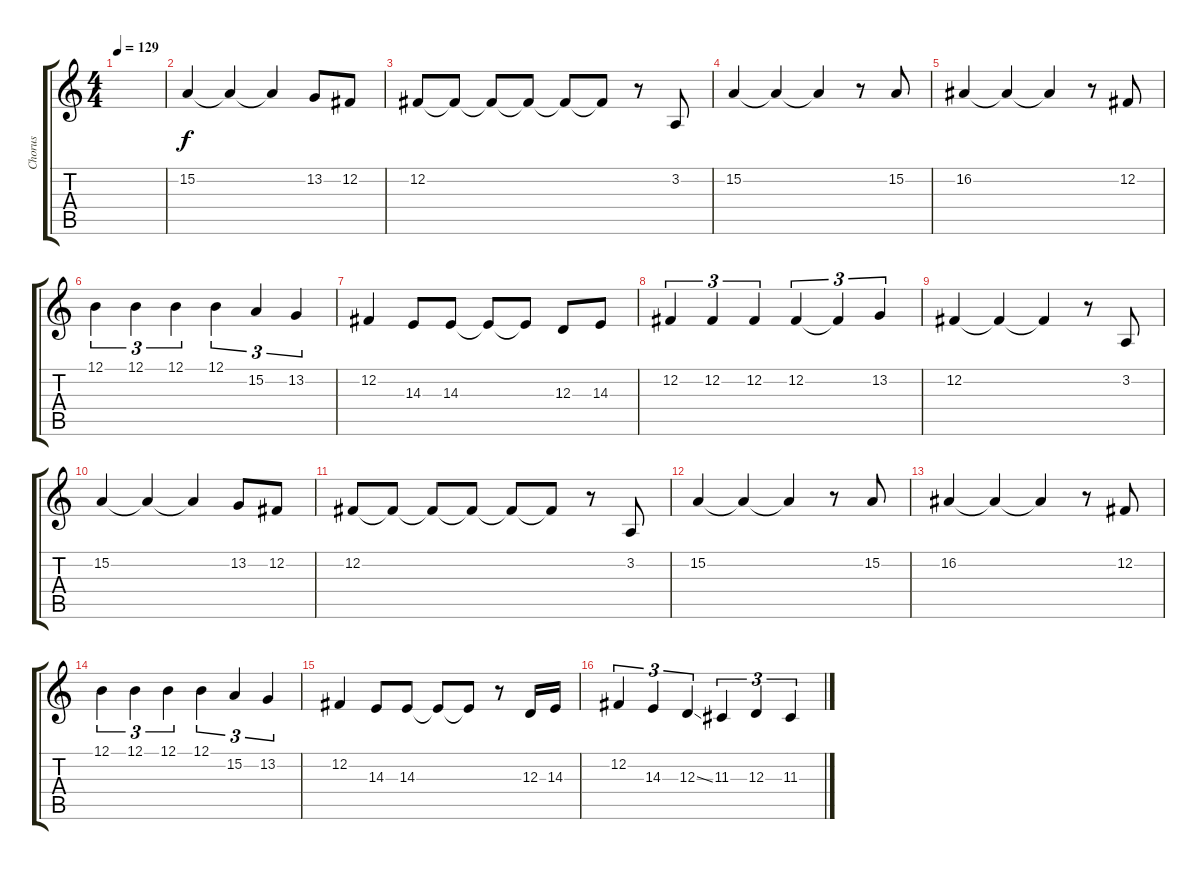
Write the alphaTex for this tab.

\track ("Chorus" "Chorus") {instrument baritonesax}
\staff {score tabs}
\tuning (B3 Gb3 D3 A2 E2 B1) {hide}
\ts (4 4)
\tempo 129
\clef g2
\ks c
|
15.2.4 15.2{t}.4 15.2{t}.4 13.2.8 12.2.8 |
12.2.8 12.2{t}.8 12.2{t}.8 12.2{t}.8 12.2{t}.8 12.2{t}.8 r.8 3.2.8 |
15.2.4 15.2{t}.4 15.2{t}.4 r.8 15.2.8 |
16.2.4 16.2{t}.4 16.2{t}.4 r.8 12.2.8 |
12.1.4{tu (3 2)} 12.1.4{tu (3 2)} 12.1.4{tu (3 2)} 12.1.4{tu (3 2)} 15.2.4{tu (3 2)} 13.2.4{tu (3 2)} |
12.2.4 14.3.8 14.3.8 14.3{t}.8 14.3{t}.8 12.3.8 14.3.8 |
12.2.4{tu (3 2)} 12.2.4{tu (3 2)} 12.2.4{tu (3 2)} 12.2.4{tu (3 2)} 12.2{t}.4{tu (3 2)} 13.2.4{tu (3 2)} |
12.2.4 12.2{t}.4 12.2{t}.4 r.8 3.2.8 |
15.2.4 15.2{t}.4 15.2{t}.4 13.2.8 12.2.8 |
12.2.8 12.2{t}.8 12.2{t}.8 12.2{t}.8 12.2{t}.8 12.2{t}.8 r.8 3.2.8 |
15.2.4 15.2{t}.4 15.2{t}.4 r.8 15.2.8 |
16.2.4 16.2{t}.4 16.2{t}.4 r.8 12.2.8 |
12.1.4{tu (3 2)} 12.1.4{tu (3 2)} 12.1.4{tu (3 2)} 12.1.4{tu (3 2)} 15.2.4{tu (3 2)} 13.2.4{tu (3 2)} |
12.2.4 14.3.8 14.3.8 14.3{t}.8 14.3{t}.8 r.8 12.3.16 14.3.16 |
12.2.4{tu (3 2)} 14.3.4{tu (3 2)} 12.3{ss}.4{tu (3 2)} 11.3.4{tu (3 2)} 12.3.4{tu (3 2)} 11.3.4{tu (3 2)}
